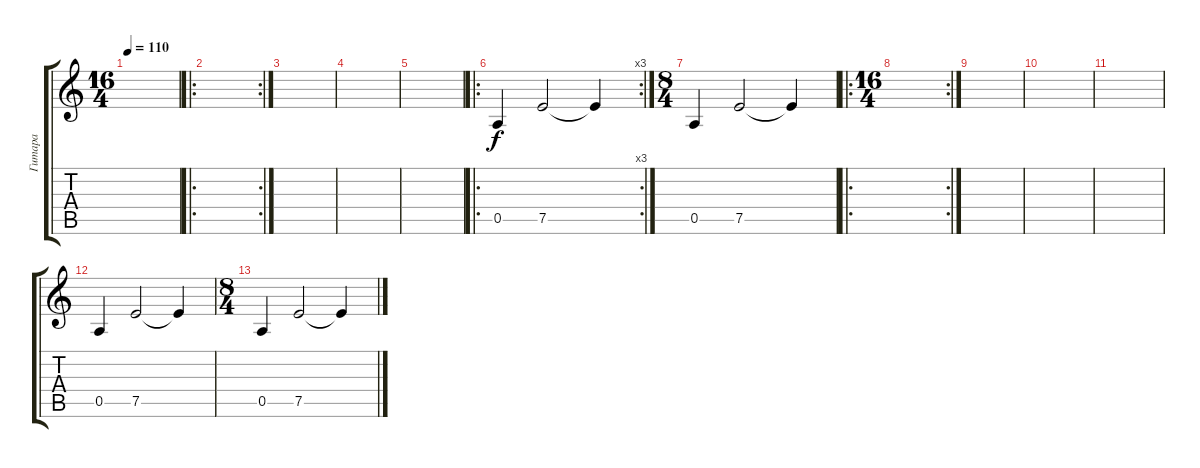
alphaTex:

\track ("Гитара" "Гитара") {instrument guitarharmonics}
\staff {score tabs}
\tuning (E4 B3 G3 D3 A2 E2) {hide}
\ts (16 4)
\tempo 110
\clef g2
\ks c
|
\ro
\rc 2
|
|
|
|
\ro
\rc 3
0.5.4 7.5.2 7.5{t}.4 |
\ts (8 4)
0.5.4 7.5.2 7.5{t}.4 |
\ro
\rc 2
\ts (16 4)
|
|
|
|
0.5.4 7.5.2 7.5{t}.4 |
\ts (8 4)
0.5.4 7.5.2 7.5{t}.4
